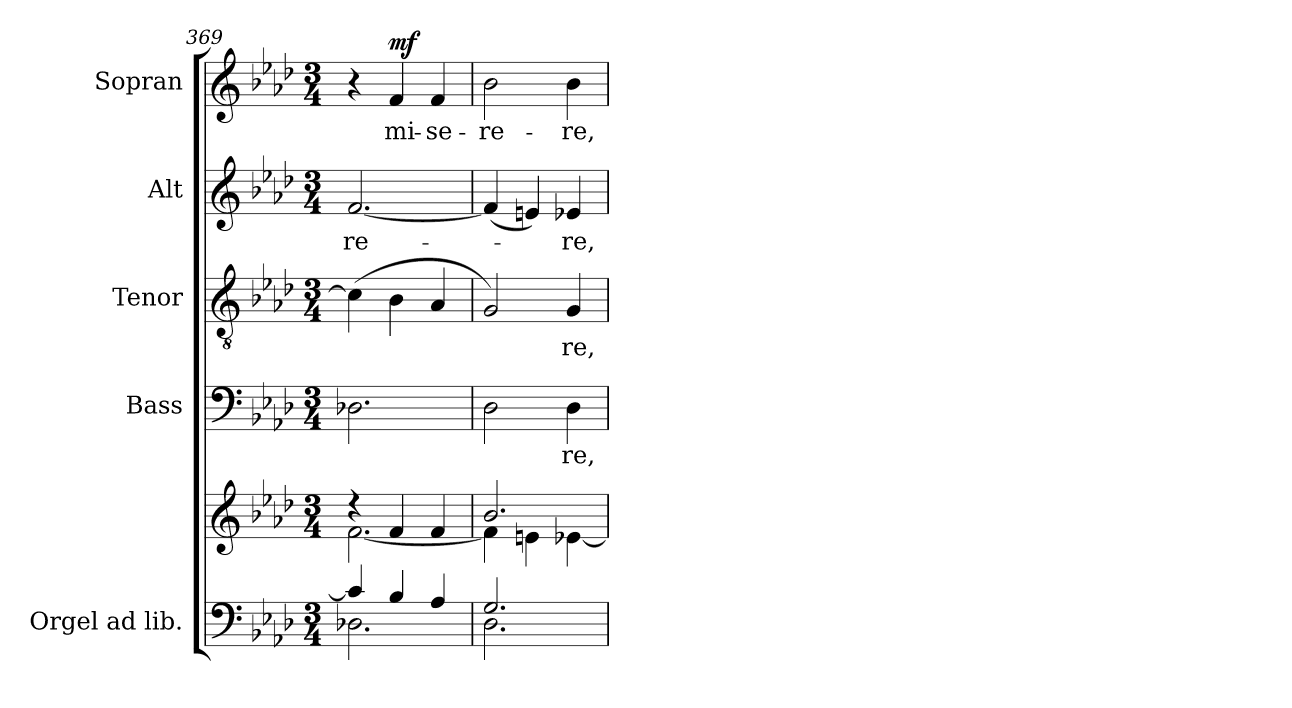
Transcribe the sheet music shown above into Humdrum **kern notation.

**kern	**kern	**kern	**text	**kern	**text	**kern	**text	**kern	**text	**dynam
*part5	*part5	*part4	*part4	*part3	*part3	*part2	*part2	*part1	*part1	*part1
*staff6	*staff5	*staff4	*staff4	*staff3	*staff3	*staff2	*staff2	*staff1	*staff1	*staff1
*I"Orgel ad lib.	*	*I"Bass	*	*I"Tenor	*	*I"Alt	*	*I"Sopran	*	*
*	*	*I'B.	*	*I'T.	*	*I'A.	*	*I'S.	*	*
*clefF4	*clefG2	*clefF4	*	*clefGv2	*	*clefG2	*	*clefG2	*	*
*k[b-e-a-d-]	*k[b-e-a-d-]	*k[b-e-a-d-]	*	*k[b-e-a-d-]	*	*k[b-e-a-d-]	*	*k[b-e-a-d-]	*	*
*A-:	*A-:	*A-:	*	*A-:	*	*A-:	*	*A-:	*	*
*M3/4	*M3/4	*M3/4	*	*M3/4	*	*M3/4	*	*M3/4	*	*
=369	=369	=369	=369	=369	=369	=369	=369	=369	=369	=369
*^	*^	*	*	*	*	*	*	*	*	*
!	!	!	!	!	!	!	!	!	!LO:LY:b	!	!	!
4c/]	2.D-X\	4rdd	[<2.f\	2.D-X\	.	(>4c\]	.	[2.f/	-re-	4r	.	.
!	!	!	!	!	!	!	!	!	!	!	!LO:LY:b	!LO:DY:a
4B-/	.	4f/	.	.	.	4B-\	.	.	.	4f/	mi-	mf
!	!	!	!	!	!	!	!	!	!	!	!LO:LY:b	!
4A-/	.	4f/	.	.	.	4A-/	.	.	.	4f/	-se-	.
=370	=370	=370	=370	=370	=370	=370	=370	=370	=370	=370	=370	=370
!	!	!	!	!	!	!	!	!	!	!	!LO:LY:b	!
2.G/	2.D-\	2.b-/	4f\]	2D-\	.	2G/)	.	(<4f/]	.	2b-\	-re-	.
.	.	.	4en\	.	.	.	.	4en/)	.	.	.	.
!	!	!	!	!	!LO:LY:b	!	!LO:LY:b	!	!LO:LY:b	!	!LO:LY:b	!
.	.	.	[<4e-X\	4D-\	-re,	4G/	-re,	4e-X/	-re,	4b-\	-re,	.
*v	*v	*	*	*	*	*	*	*	*	*	*	*
*	*v	*v	*	*	*	*	*	*	*	*	*
=	=	=	=	=	=	=	=	=	=	=
*-	*-	*-	*-	*-	*-	*-	*-	*-	*-	*-
